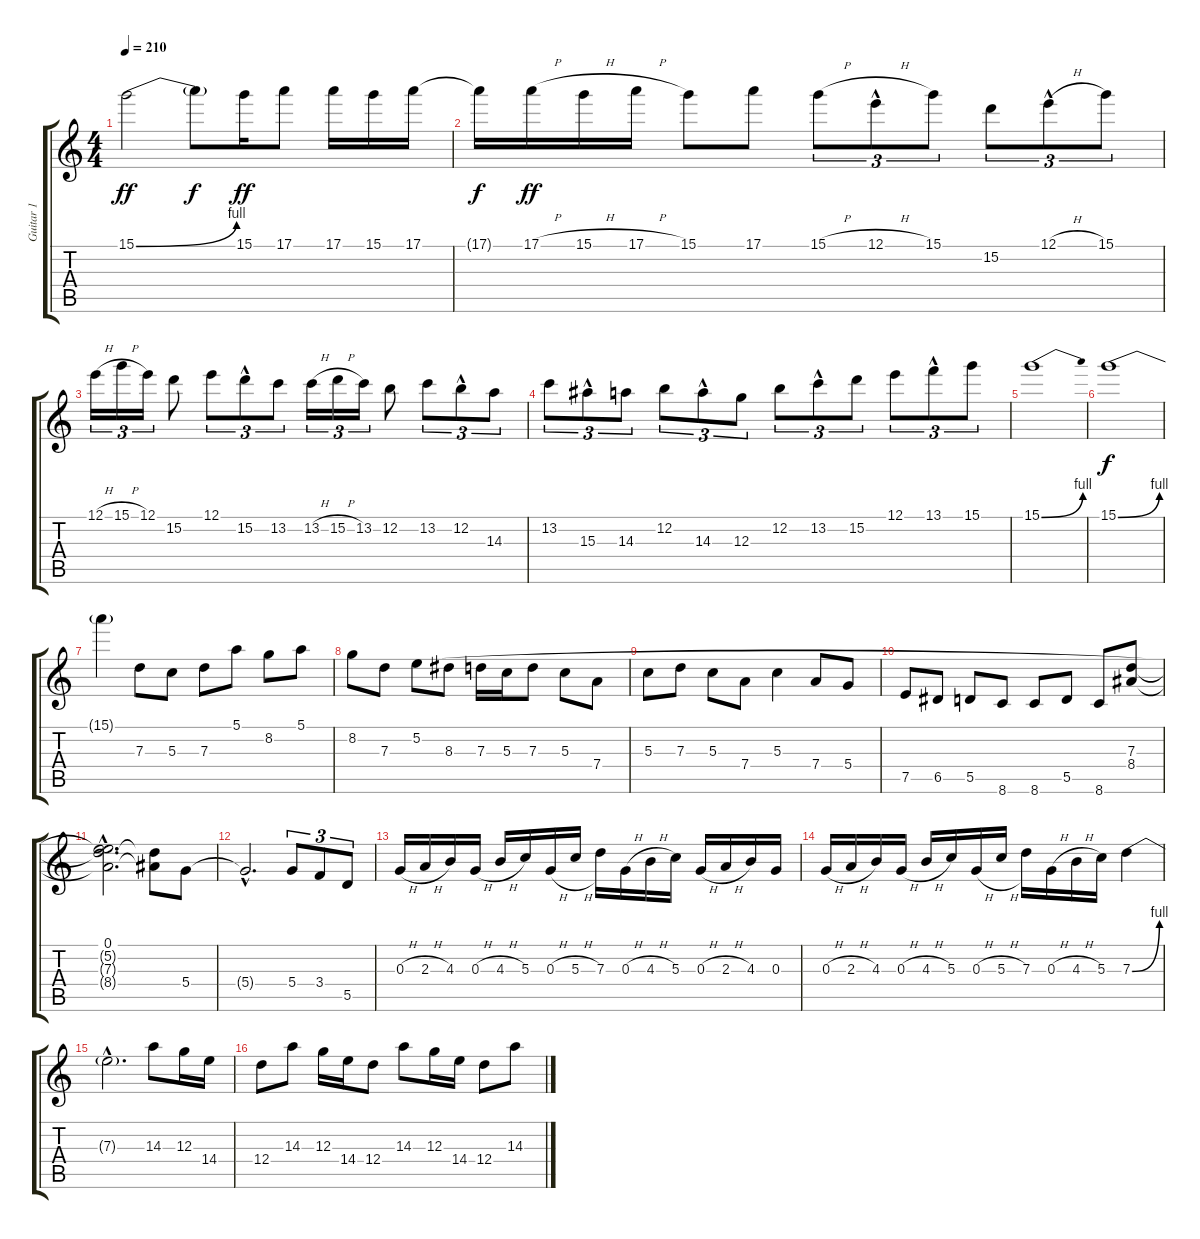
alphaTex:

\track ("Guitar 1" "Guitar 1") {instrument overdrivenguitar}
\staff {score tabs}
\tuning (E4 B3 G3 D3 A2 E2) {hide}
\ts (4 4)
\tempo 210
\clef g2
\ks c
15.1{be (bend 0 0 60 4)}.2{dy ff} 15.1{t}.8{dy f} 15.1.16{dy ff} 17.1.8 17.1.16 15.1.16 17.1.16 |
17.1{t}.16{dy f} 17.1{h}.16{dy ff} 15.1{h}.16 17.1{h}.16 15.1.8 17.1.8 15.1{h}.8{tu (3 2)} 12.1{h hac}.8{tu (3 2)} 15.1.8{tu (3 2)} 15.2.8{tu (3 2)} 12.1{h hac}.8{tu (3 2)} 15.1.8{tu (3 2)} |
12.1{h}.16{tu (3 2)} 15.1{h}.16{tu (3 2)} 12.1.16{tu (3 2)} 15.2.8 12.1.8{tu (3 2)} 15.2{hac}.8{tu (3 2)} 13.2.8{tu (3 2)} 13.2{h}.16{tu (3 2)} 15.2{h}.16{tu (3 2)} 13.2.16{tu (3 2)} 12.2.8 13.2.8{tu (3 2)} 12.2{hac}.8{tu (3 2)} 14.3.8{tu (3 2)} |
13.2.8{tu (3 2)} 15.3{hac}.8{tu (3 2)} 14.3.8{tu (3 2)} 12.2.8{tu (3 2)} 14.3{hac}.8{tu (3 2)} 12.3.8{tu (3 2)} 12.2.8{tu (3 2)} 13.2{hac}.8{tu (3 2)} 15.2.8{tu (3 2)} 12.1.8{tu (3 2)} 13.1{hac}.8{tu (3 2)} 15.1.8{tu (3 2)} |
15.1{be (bend 0 0 60 4)}.1 |
15.1{be (bend 0 0 60 4)}.1{dy f} |
15.1{t}.4 7.3.8 5.3.8 7.3.8 5.1.8 8.2.8 5.1.8 |
8.2.8 7.3.8 5.2.8 8.3.8 7.3.16 5.3.16 7.3.8 5.3.8 7.4.8 |
5.3.8 7.3.8 5.3.8 7.4.8 5.3.4 7.4.8 5.4.8 |
7.5.8 6.5.8 5.5.8 8.6.8 8.6.8 5.5.8 8.6.8 (7.3 8.4).8 |
(0.1{hac} 5.2{hac t} 7.3{hac t} 8.4{hac t}).2{d} (7.3{t} 8.4{t}).8 5.4.8 |
5.4{hac t}.2{d} 5.4.8{tu (3 2)} 3.4.8{tu (3 2)} 5.5.8{tu (3 2)} |
0.3{h}.16 2.3{h}.16 4.3.16 0.3{h}.16 4.3{h}.16 5.3.16 0.3{h}.16 5.3{h}.16 7.3.16 0.3{h}.16 4.3{h}.16 5.3.16 0.3{h}.16 2.3{h}.16 4.3.16 0.3.16 |
0.3{h}.16 2.3{h}.16 4.3.16 0.3{h}.16 4.3{h}.16 5.3.16 0.3{h}.16 5.3{h}.16 7.3.16 0.3{h}.16 4.3{h}.16 5.3.16 7.3{be (bend 0 0 60 4)}.4 |
7.3{hac t}.2{d} 14.3.8 12.3.16 14.4.16 |
12.4.8 14.3.8 12.3.16 14.4.16 12.4.8 14.3.8 12.3.16 14.4.16 12.4.8 14.3.8
